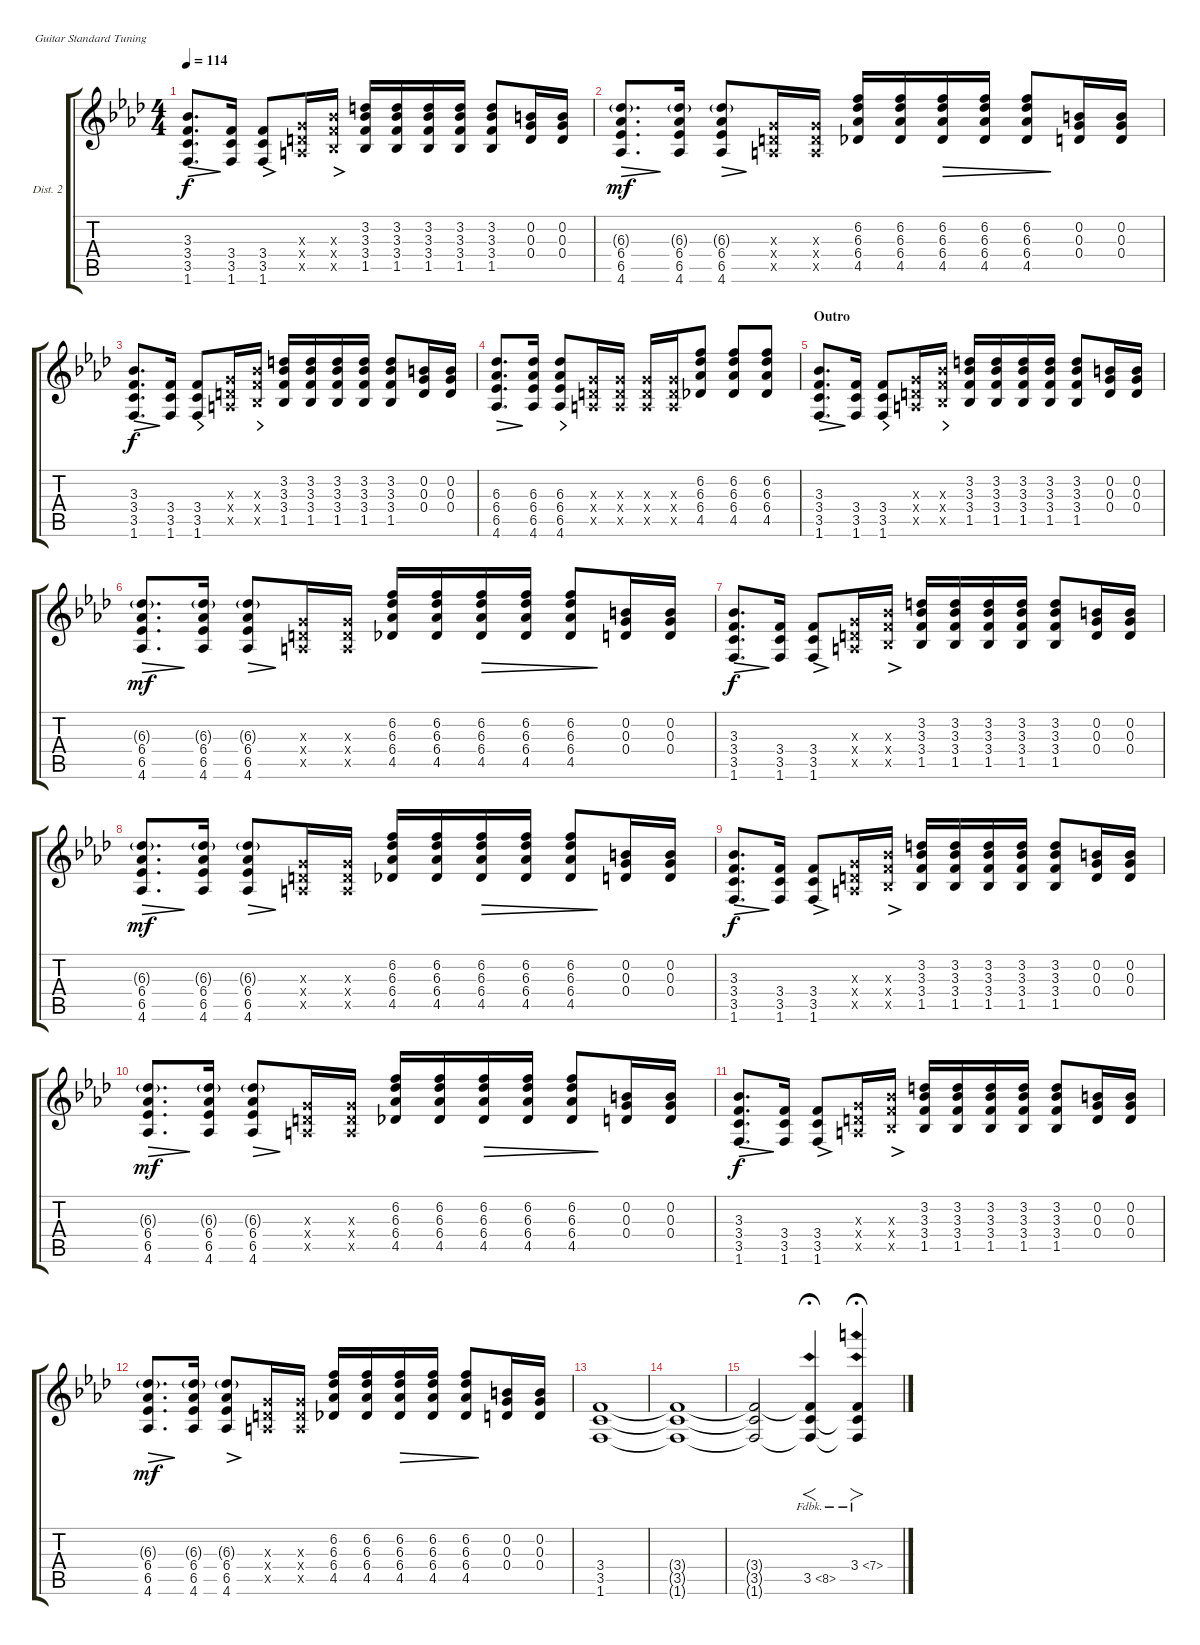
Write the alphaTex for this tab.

\defaultSystemsLayout 4
\bracketExtendMode groupsimilarinstruments
\firstSystemTrackNameOrientation horizontal
\otherSystemsTrackNameOrientation horizontal
\track ("Guitar 2" "Dist. 2") {instrument distortionguitar}
\staff {score tabs}
\tuning (E4 B3 G3 D3 A2 E2)
\ts (4 4)
\tempo 114
\clef g2
\ks ab
(1.6 3.5 3.4 3.3).8{d dec dy f} (3.4 3.5 1.6).16 (1.6 3.5 3.4).8{dec} (0.5{x} 0.4{x} 0.3{x}).16 (3.3{x} 3.4{x} 1.5{x}).16{dec} (3.3 3.4 1.5 3.2).16 (3.3 3.4 1.5 3.2).16 (1.5 3.4 3.3 3.2).16 (3.2 1.5 3.4 3.3).16 (3.2 3.3 3.4 1.5).8 (0.2 0.4 0.3).16 (0.2 0.3 0.4).16 |
(4.6 6.5 6.4 6.3{g}).8{d dec dy mf} (6.3{g} 6.4 6.5 4.6).16 (6.3{g} 6.4 6.5 4.6).8{dec} (0.5{x} 0.4{x} 0.3{x}).16 (0.5{x} 0.4{x} 0.3{x}).16 (4.5 6.4 6.3 6.2).16 (4.5 6.4 6.3 6.2).16 (6.2 6.3 6.4 4.5).16{dec} (4.5 6.2 6.3 6.4).16{dec} (4.5 6.4 6.3 6.2).8{dec} (0.4 0.3 0.2).16 (0.2 0.3 0.4).16 |
(1.6 3.5 3.4 3.3).8{d dec dy f} (3.4 3.5 1.6).16 (1.6 3.5 3.4).8{dec} (0.5{x} 0.4{x} 0.3{x}).16 (3.3{x} 3.4{x} 1.5{x}).16{dec} (3.3 3.4 1.5 3.2).16 (3.3 3.4 1.5 3.2).16 (1.5 3.4 3.3 3.2).16 (3.2 1.5 3.4 3.3).16 (3.2 3.3 3.4 1.5).8 (0.2 0.4 0.3).16 (0.2 0.3 0.4).16 |
(4.6 6.5 6.4 6.3).8{d dec} (6.3 6.4 6.5 4.6).16 (4.6 6.5 6.4 6.3).8{dec} (0.5{x} 0.4{x} 0.3{x}).16 (0.5{x} 0.4{x} 0.3{x}).16 (0.5{x} 0.4{x} 0.3{x}).16 (0.5{x} 0.4{x} 0.3{x}).16 (4.5 6.4 6.3 6.2).8 (6.2 6.4 6.3 4.5).8 (6.2 6.3 6.4 4.5).8 |
\section ("" "Outro")
(1.6 3.5 3.4 3.3).8{d dec} (3.4 3.5 1.6).16 (1.6 3.5 3.4).8{dec} (0.5{x} 0.4{x} 0.3{x}).16 (3.3{x} 3.4{x} 1.5{x}).16{dec} (3.3 3.4 1.5 3.2).16 (3.3 3.4 1.5 3.2).16 (1.5 3.4 3.3 3.2).16 (3.2 1.5 3.4 3.3).16 (3.2 3.3 3.4 1.5).8 (0.2 0.4 0.3).16 (0.2 0.3 0.4).16 |
(4.6 6.5 6.4 6.3{g}).8{d dec dy mf} (6.3{g} 6.4 6.5 4.6).16 (6.3{g} 6.4 6.5 4.6).8{dec} (0.5{x} 0.4{x} 0.3{x}).16 (0.5{x} 0.4{x} 0.3{x}).16 (4.5 6.4 6.3 6.2).16 (4.5 6.4 6.3 6.2).16 (6.2 6.3 6.4 4.5).16{dec} (4.5 6.2 6.3 6.4).16{dec} (4.5 6.4 6.3 6.2).8{dec} (0.4 0.3 0.2).16 (0.2 0.3 0.4).16 |
(1.6 3.5 3.4 3.3).8{d dec dy f} (3.4 3.5 1.6).16 (1.6 3.5 3.4).8{dec} (0.5{x} 0.4{x} 0.3{x}).16 (3.3{x} 3.4{x} 1.5{x}).16{dec} (3.3 3.4 1.5 3.2).16 (3.3 3.4 1.5 3.2).16 (1.5 3.4 3.3 3.2).16 (3.2 1.5 3.4 3.3).16 (3.2 3.3 3.4 1.5).8 (0.2 0.4 0.3).16 (0.2 0.3 0.4).16 |
(4.6 6.5 6.4 6.3{g}).8{d dec dy mf} (6.3{g} 6.4 6.5 4.6).16 (6.3{g} 6.4 6.5 4.6).8{dec} (0.5{x} 0.4{x} 0.3{x}).16 (0.5{x} 0.4{x} 0.3{x}).16 (4.5 6.4 6.3 6.2).16 (4.5 6.4 6.3 6.2).16 (6.2 6.3 6.4 4.5).16{dec} (4.5 6.2 6.3 6.4).16{dec} (4.5 6.4 6.3 6.2).8{dec} (0.4 0.3 0.2).16 (0.2 0.3 0.4).16 |
(1.6 3.5 3.4 3.3).8{d dec dy f} (3.4 3.5 1.6).16 (1.6 3.5 3.4).8{dec} (0.5{x} 0.4{x} 0.3{x}).16 (3.3{x} 3.4{x} 1.5{x}).16{dec} (3.3 3.4 1.5 3.2).16 (3.3 3.4 1.5 3.2).16 (1.5 3.4 3.3 3.2).16 (3.2 1.5 3.4 3.3).16 (3.2 3.3 3.4 1.5).8 (0.2 0.4 0.3).16 (0.2 0.3 0.4).16 |
(4.6 6.5 6.4 6.3{g}).8{d dec dy mf} (6.3{g} 6.4 6.5 4.6).16 (6.3{g} 6.4 6.5 4.6).8{dec} (0.5{x} 0.4{x} 0.3{x}).16 (0.5{x} 0.4{x} 0.3{x}).16 (4.5 6.4 6.3 6.2).16 (4.5 6.4 6.3 6.2).16 (6.2 6.3 6.4 4.5).16{dec} (4.5 6.2 6.3 6.4).16{dec} (4.5 6.4 6.3 6.2).8{dec} (0.4 0.3 0.2).16 (0.2 0.3 0.4).16 |
(1.6 3.5 3.4 3.3).8{d dec dy f} (3.4 3.5 1.6).16 (1.6 3.5 3.4).8{dec} (0.5{x} 0.4{x} 0.3{x}).16 (3.3{x} 3.4{x} 1.5{x}).16{dec} (3.3 3.4 1.5 3.2).16 (3.3 3.4 1.5 3.2).16 (1.5 3.4 3.3 3.2).16 (3.2 1.5 3.4 3.3).16 (3.2 3.3 3.4 1.5).8 (0.2 0.4 0.3).16 (0.2 0.3 0.4).16 |
(4.6 6.5 6.4 6.3{g}).8{d dec dy mf} (6.3{g} 6.4 6.5 4.6).16 (6.3{g} 6.4 6.5 4.6).8{dec} (0.5{x} 0.4{x} 0.3{x}).16 (0.5{x} 0.4{x} 0.3{x}).16 (4.5 6.4 6.3 6.2).16 (4.5 6.4 6.3 6.2).16 (6.2 6.3 6.4 4.5).16{dec} (4.5 6.2 6.3 6.4).16{dec} (4.5 6.4 6.3 6.2).8{dec} (0.4 0.3 0.2).16 (0.2 0.3 0.4).16 |
(1.6 3.5 3.4).1 |
(3.4{t} 3.5{t} 1.6{t}).1 |
(1.6{t} 3.5{t} 3.4{t}).2 (3.4{t} 3.5{fh 5} 1.6{t}).4{f fermata (medium 0.5)} (3.5{fh 5 t} 3.4{fh 4} 1.6{t}).4{fo fermata (medium 0.5)}
